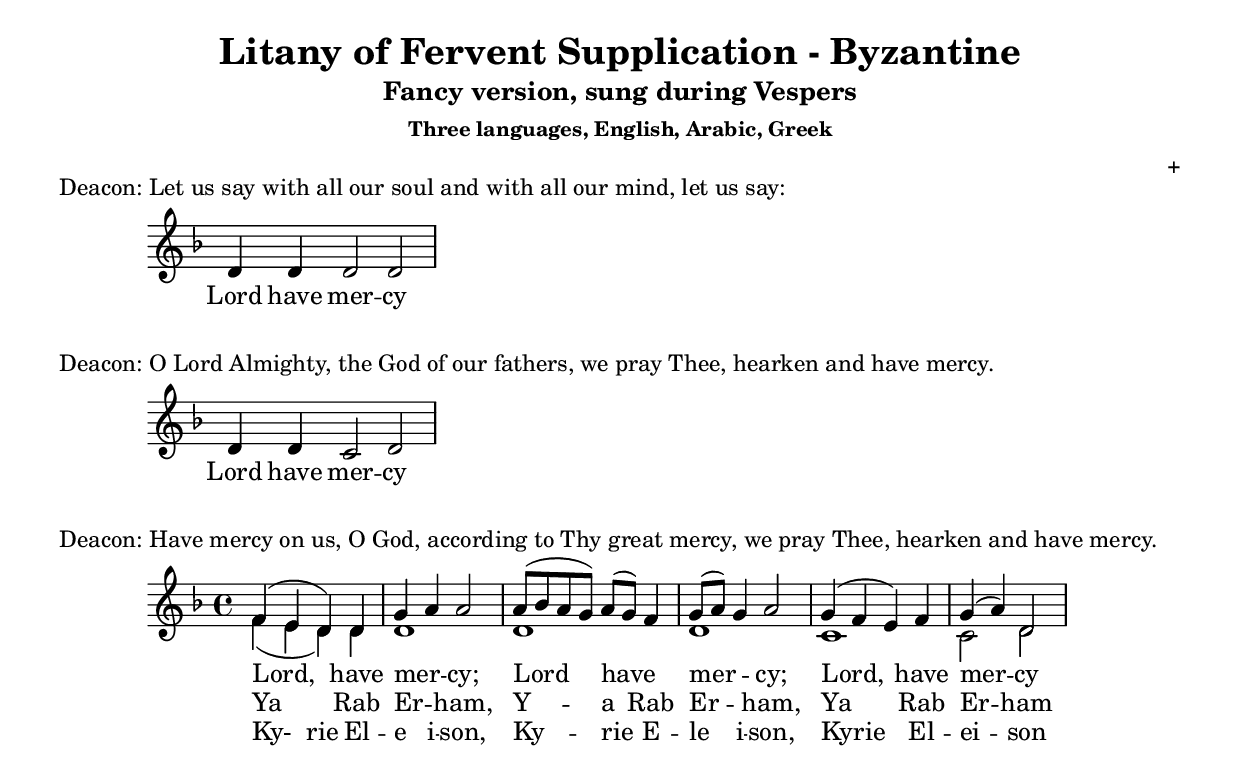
\version "2.18.2"
\header {
  title = "Litany of Fervent Supplication - Byzantine"
  subtitle = "Fancy version, sung during Vespers"
  subsubtitle = "Three languages, English, Arabic, Greek"
  composer = "+"
}
LordHaveMercy = \lyricmode {Lord have mer -- cy }

LordHaveMercyOne = \relative { d'4 d d2 d }  
                   \addlyrics { \LordHaveMercy }
                   
LordHaveMercyTwo = \relative { d'4 d c2 d }
                   \addlyrics { \LordHaveMercy }


%\markup { \abs-fontsize #20 {+}}

\markup{Deacon: Let us say with all our soul and with all our mind, let us say:}


\score { <<
      %Start of Staff
      \new Staff = "LordHaveMercyOne"  <<
        \clef treble { \key f \major}
         % Cheating with the time signurature here to remove auto measures
        { \once \override Staff.TimeSignature #'stencil = ##f  \time 6/4 }
        \new Voice = "Melody"  { \voiceOne \LordHaveMercyOne } 
    >>
  >>
}

\markup{Deacon: O Lord Almighty, the God of our fathers, we pray Thee, hearken and have mercy.}

\score { <<
      %Start of Staff
      \new Staff = "LordHaveMercyTwo" << 
        \clef treble { \key f \major}
         % Cheating with the time signurature here to remove auto measures
        { \once \override Staff.TimeSignature #'stencil = ##f  \time 6/4 }
        \new Voice = "Melody"  { \voiceOne \LordHaveMercyTwo } 
    >>
  >>
}

\markup{Deacon: Have mercy on us, O God, according to Thy great mercy, we pray Thee, hearken and have mercy.}
\version "2.18.0"
Melody = {
         f'4( e' d') d'
         g' a' a'2
         a'8( bes' a' g') a'( g') f'4
         g'8( a') g'4 a'2
         g'4( f' e') f'
         g'( a') d'2 
}
Ison = {
         f'4( e' d') d'
         d'1
         d'1
         d'1
         c'1
         c'2 d'
}

% Lyrics in 3 languages
English = \lyricmode { 
Lord, have mer _ -- cy; Lord have _ mer -- _ cy; Lord, have mer -- cy 
}
Arabic = \lyricmode { 
Ya Rab Er -- _ ham, Y -- a Rab Er -- _ ham, Ya Rab Er -- ham 
}
Greek = \lyricmode { 
Ky-__rie El -- e i -- son,  Ky -- rie E -- le i -- son,  Kyrie El -- ei -- son 
}


EnglishLyrics = \context Lyrics = MelodyAndIsonEnglish \lyricsto Melody \English
ArabicLyrics  = \context Lyrics = MelodyAndIsonArabic \lyricsto Melody \Arabic
GreekLyrics   = \context Lyrics = MelodyAndIsonGreek \lyricsto Melody \Greek

\score { <<
      %Start of Staff
      \new Staff = "MelodyAndIson"  <<
        \clef treble 
        { \key f \major}
        { \time 4/4 }
        \new Voice = "Melody"  { \voiceOne \Melody } 
        \new Voice = "Ison"    { \voiceTwo \Ison }         
    >>
    \new Lyrics = melody
    \EnglishLyrics
    \ArabicLyrics
    \GreekLyrics
  >>
}






